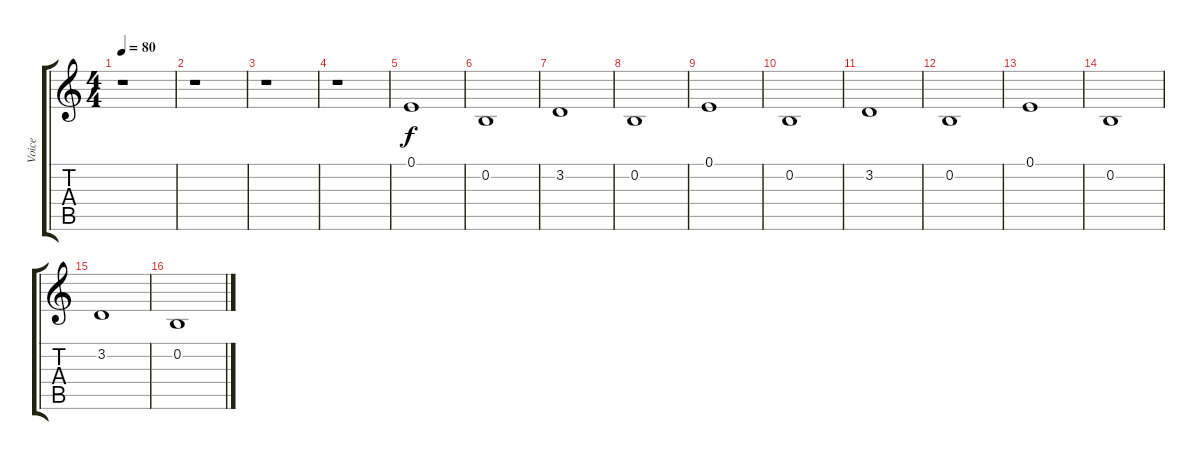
\track ("Voice" "Voice") {instrument stringensemble1}
\staff {score tabs}
\tuning (E4 B3 G3 D3 A2 E2) {hide}
\ts (4 4)
\tempo 80
\clef g2
\ks c
r.1{dy f instrument stringensemble1} |
r.1 |
r.1 |
r.1 |
0.1.1 |
0.2.1 |
3.2.1 |
0.2.1 |
0.1.1 |
0.2.1 |
3.2.1 |
0.2.1 |
0.1.1 |
0.2.1 |
3.2.1 |
0.2.1
